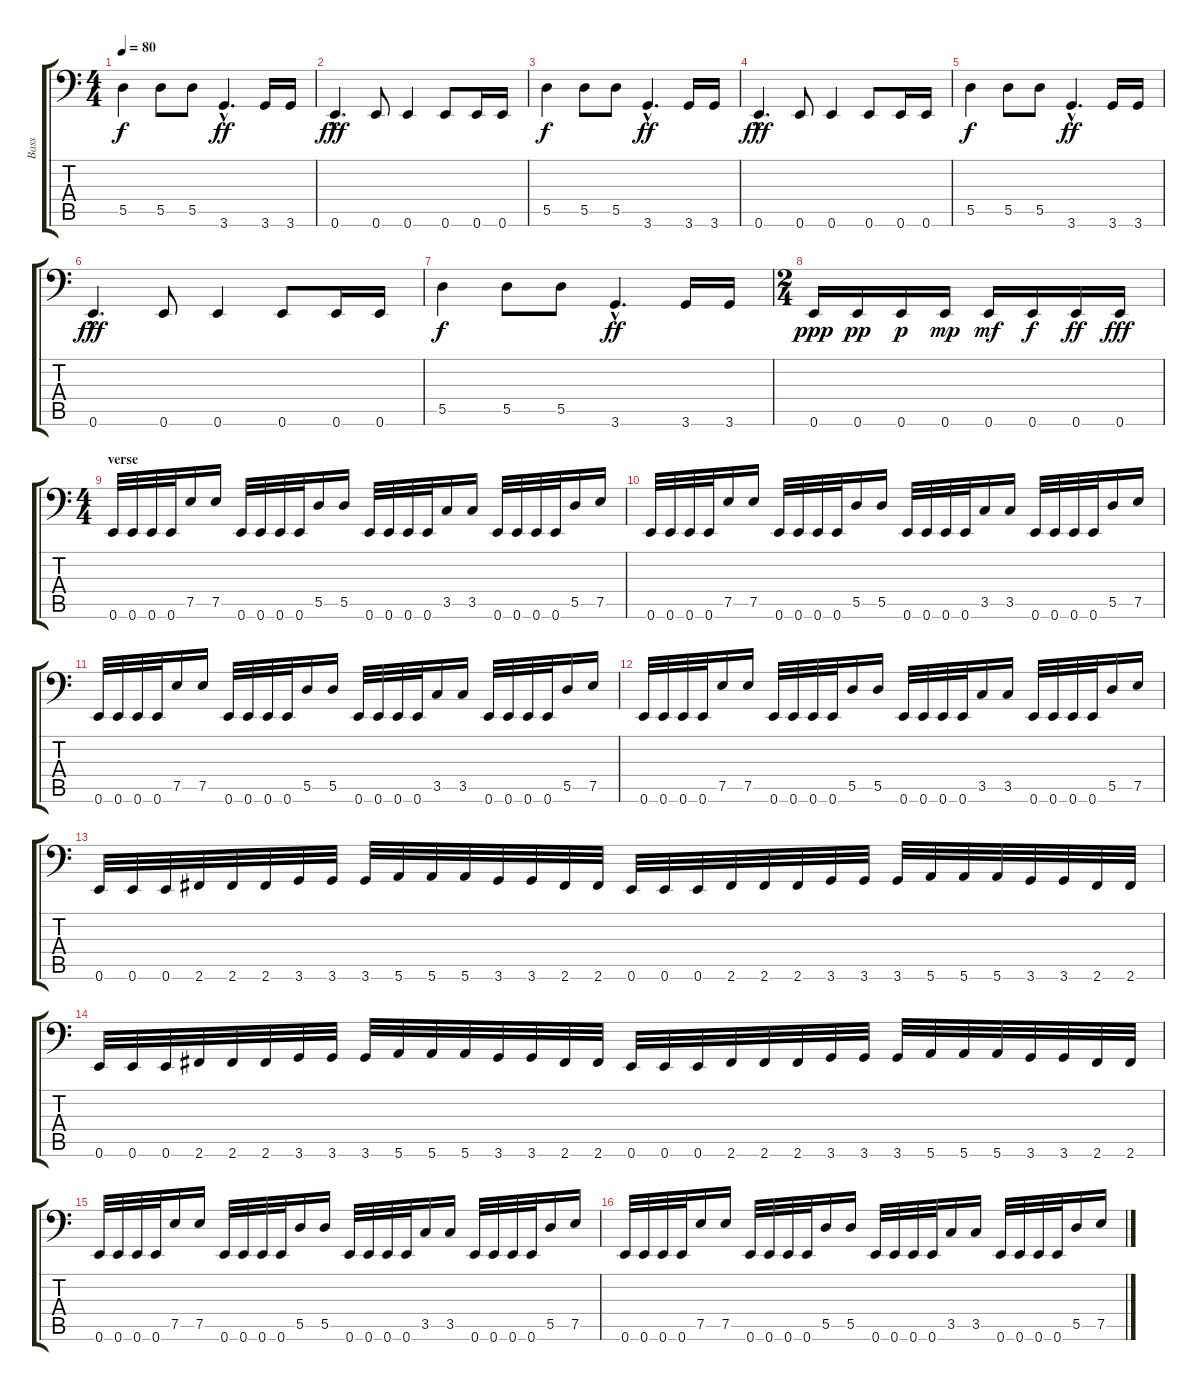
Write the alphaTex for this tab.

\track ("Bass" "Bass") {instrument electricbassfinger}
\staff {score tabs}
\tuning (E3 B2 G2 D2 A1 E1) {hide}
\ts (4 4)
\tempo 80
\clef f4
\ks c
5.5.4{dy f} 5.5.8 5.5.8 3.6{hac}.4{d dy ff} 3.6.16 3.6.16 |
0.6{hac}.4{d dy fff} 0.6.8 0.6.4 0.6.8 0.6.16 0.6.16 |
5.5.4{dy f} 5.5.8 5.5.8 3.6{hac}.4{d dy ff} 3.6.16 3.6.16 |
0.6{hac}.4{d dy fff instrument electricbassfinger} 0.6.8 0.6.4 0.6.8 0.6.16 0.6.16 |
5.5.4{dy f} 5.5.8 5.5.8 3.6{hac}.4{d dy ff} 3.6.16 3.6.16 |
0.6{hac}.4{d dy fff} 0.6.8 0.6.4 0.6.8 0.6.16 0.6.16 |
5.5.4{dy f} 5.5.8 5.5.8 3.6{hac}.4{d dy ff} 3.6.16 3.6.16 |
\ts (2 4)
0.6.16{dy ppp} 0.6.16{dy pp} 0.6.16{dy p} 0.6.16{dy mp} 0.6.16{dy mf} 0.6.16{dy f} 0.6.16{dy ff} 0.6.16{dy fff} |
\ts (4 4)
\section ("" "verse")
0.6.32 0.6.32 0.6.32 0.6.32 7.5.16 7.5.16 0.6.32 0.6.32 0.6.32 0.6.32 5.5.16 5.5.16 0.6.32 0.6.32 0.6.32 0.6.32 3.5.16 3.5.16 0.6.32 0.6.32 0.6.32 0.6.32 5.5.16 7.5.16 |
0.6.32 0.6.32 0.6.32 0.6.32 7.5.16 7.5.16 0.6.32 0.6.32 0.6.32 0.6.32 5.5.16 5.5.16 0.6.32 0.6.32 0.6.32 0.6.32 3.5.16 3.5.16 0.6.32 0.6.32 0.6.32 0.6.32 5.5.16 7.5.16 |
0.6.32 0.6.32 0.6.32 0.6.32 7.5.16 7.5.16 0.6.32 0.6.32 0.6.32 0.6.32 5.5.16 5.5.16 0.6.32 0.6.32 0.6.32 0.6.32 3.5.16 3.5.16 0.6.32 0.6.32 0.6.32 0.6.32 5.5.16 7.5.16 |
0.6.32 0.6.32 0.6.32 0.6.32 7.5.16 7.5.16 0.6.32 0.6.32 0.6.32 0.6.32 5.5.16 5.5.16 0.6.32 0.6.32 0.6.32 0.6.32 3.5.16 3.5.16 0.6.32 0.6.32 0.6.32 0.6.32 5.5.16 7.5.16 |
0.6.32 0.6.32 0.6.32 2.6.32 2.6.32 2.6.32 3.6.32 3.6.32 3.6.32 5.6.32 5.6.32 5.6.32 3.6.32 3.6.32 2.6.32 2.6.32 0.6.32 0.6.32 0.6.32 2.6.32 2.6.32 2.6.32 3.6.32 3.6.32 3.6.32 5.6.32 5.6.32 5.6.32 3.6.32 3.6.32 2.6.32 2.6.32 |
0.6.32 0.6.32 0.6.32 2.6.32 2.6.32 2.6.32 3.6.32 3.6.32 3.6.32 5.6.32 5.6.32 5.6.32 3.6.32 3.6.32 2.6.32 2.6.32 0.6.32 0.6.32 0.6.32 2.6.32 2.6.32 2.6.32 3.6.32 3.6.32 3.6.32 5.6.32 5.6.32 5.6.32 3.6.32 3.6.32 2.6.32 2.6.32 |
0.6.32 0.6.32 0.6.32 0.6.32 7.5.16 7.5.16 0.6.32 0.6.32 0.6.32 0.6.32 5.5.16 5.5.16 0.6.32 0.6.32 0.6.32 0.6.32 3.5.16 3.5.16 0.6.32 0.6.32 0.6.32 0.6.32 5.5.16 7.5.16 |
0.6.32 0.6.32 0.6.32 0.6.32 7.5.16 7.5.16 0.6.32 0.6.32 0.6.32 0.6.32 5.5.16 5.5.16 0.6.32 0.6.32 0.6.32 0.6.32 3.5.16 3.5.16 0.6.32 0.6.32 0.6.32 0.6.32 5.5.16 7.5.16
